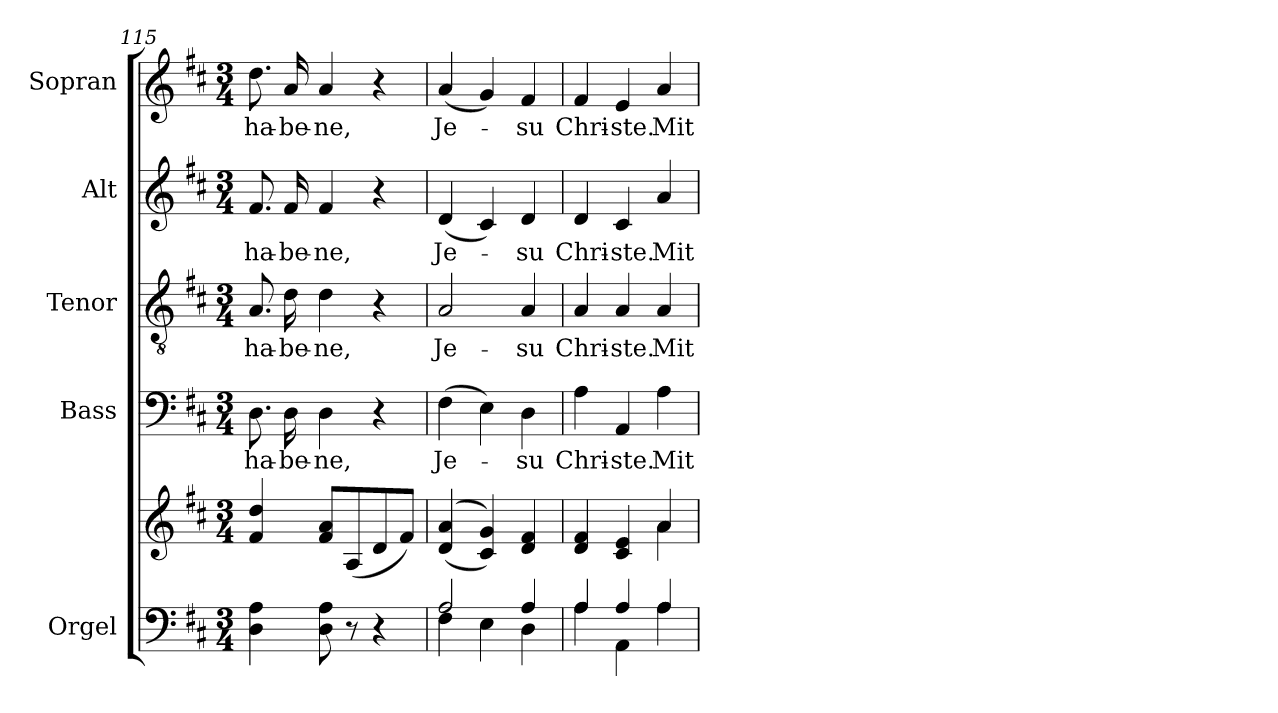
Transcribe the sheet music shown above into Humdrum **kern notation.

**kern	**kern	**kern	**text	**kern	**text	**kern	**text	**kern	**text
*part5	*part5	*part4	*part4	*part3	*part3	*part2	*part2	*part1	*part1
*staff6	*staff5	*staff4	*staff4	*staff3	*staff3	*staff2	*staff2	*staff1	*staff1
*I"Orgel	*	*I"Bass	*	*I"Tenor	*	*I"Alt	*	*I"Sopran	*
*I'Org.	*	*I'B.	*	*I'T.	*	*I'A.	*	*I'S.	*
!!LO:LB:g=z
*clefF4	*clefG2	*clefF4	*	*clefGv2	*	*clefG2	*	*clefG2	*
*k[f#c#]	*k[f#c#]	*k[f#c#]	*	*k[f#c#]	*	*k[f#c#]	*	*k[f#c#]	*
*D:	*D:	*D:	*	*D:	*	*D:	*	*D:	*
*M3/4	*M3/4	*M3/4	*	*M3/4	*	*M3/4	*	*M3/4	*
=115	=115	=115	=115	=115	=115	=115	=115	=115	=115
4D\ 4A\	4f#/ 4dd/	8.D\	-ha-	8.A/	-ha-	8.f#/	-ha-	8.dd\	-ha-
.	.	16D\	-be-	16d\	-be-	16f#/	-be-	16a/	-be-
8D\ 8A\	8f#/ 8a/L	4D\	-ne,	4d\	-ne,	4f#/	-ne,	4a/	-ne,
8r	(8A/	.	.	.	.	.	.	.	.
4r	8d/	4r	.	4r	.	4r	.	4r	.
.	8f#/J)	.	.	.	.	.	.	.	.
=116	=116	=116	=116	=116	=116	=116	=116	=116	=116
*^	*	*	*	*	*	*	*	*	*
2A/	4F#\	(>(4d/ 4a/	(4F#\	Je-	2A/	Je-	(4d/	Je-	(4a/	Je-
.	4E\	4c#/ 4g/))	4E\)	.	.	.	4c#/)	.	4g/)	.
4A/	4D\	4d/ 4f#/	4D\	-su	4A/	-su	4d/	-su	4f#/	-su
=117	=117	=117	=117	=117	=117	=117	=117	=117	=117	=117
*	*	*^	*	*	*	*	*	*	*	*
4A/	4A\	4d/ 4f#/	2ryy	4A\	Chri-	4A/	Chri-	4d/	Chri-	4f#/	Chri-
4A/	4AA\	4c#/ 4e/	.	4AA/	-ste.	4A/	-ste.	4c#/	-ste.	4e/	-ste.
4A/	4A\	4a/	4a\	4A\	Mit-	4A/	Mit-	4a/	Mit-	4a/	Mit-
*v	*v	*	*	*	*	*	*	*	*	*	*
*	*v	*v	*	*	*	*	*	*	*	*
=	=	=	=	=	=	=	=	=	=
*-	*-	*-	*-	*-	*-	*-	*-	*-	*-
